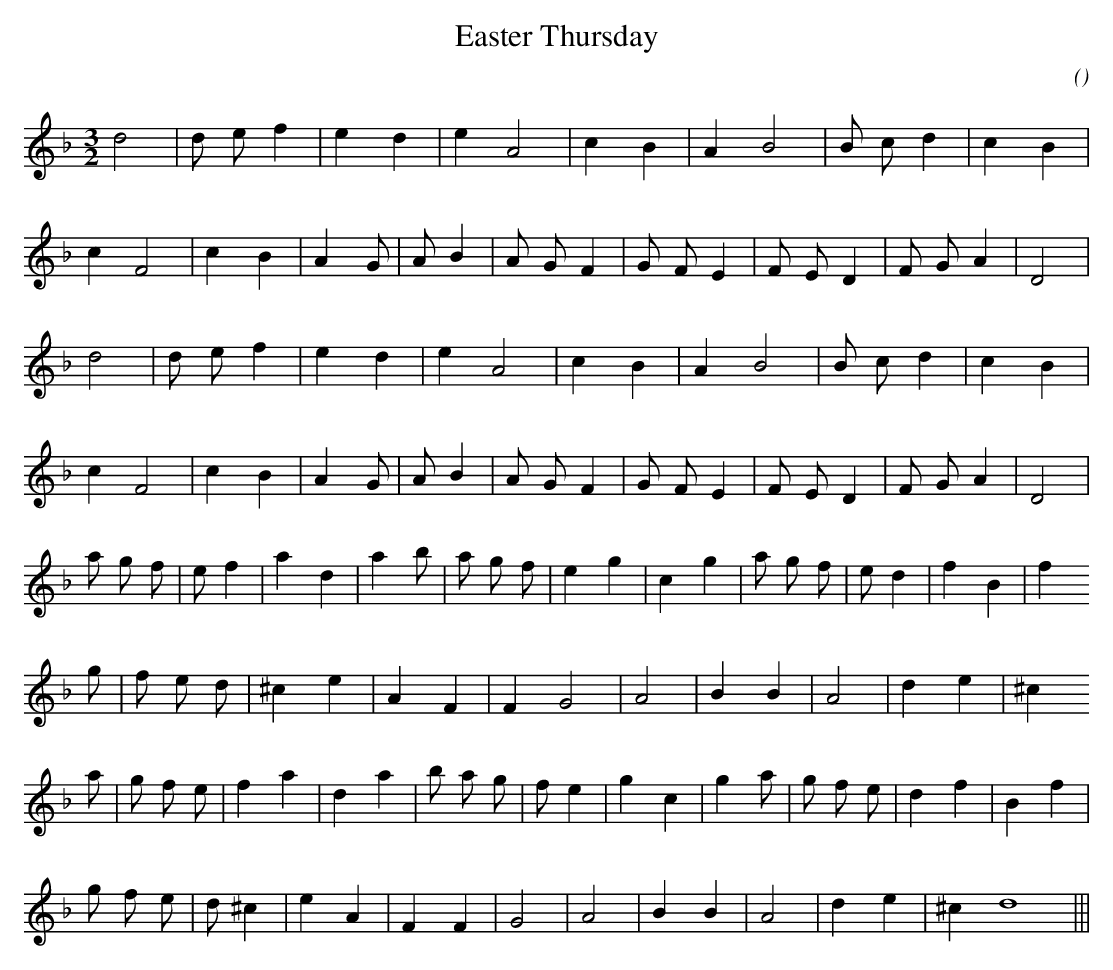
X:1
T: Easter Thursday
C:
O:
M:3/2
K:Dm
K:Dm
M:3/2
L:1/16
d8 |d2 e2 f4 |e4 d4 |e4 A8 |c4 B4 |A4 B8 |B2 c2 d4 |c4 B4 |
c4 F8 |c4 B4 |A4 G2 |A2 B4 |A2 G2 F4 |G2 F2 E4 |F2 E2 D4 |F2 G2 A4 |D8 |
d8 |d2 e2 f4 |e4 d4 |e4 A8 |c4 B4 |A4 B8 |B2 c2 d4 |c4 B4 |
c4 F8 |c4 B4 |A4 G2 |A2 B4 |A2 G2 F4 |G2 F2 E4 |F2 E2 D4 |F2 G2 A4 |D8 |
a2 g2 f2 |e2 f4 |a4 d4 |a4 b2 |a2 g2 f2 |e4 g4 |c4 g4 |a2 g2 f2 |e2 d4 |f4 B4 |f4
g2 |f2 e2 d2 |^c4 e4 |A4 F4|F4 G8 |A8 |B4B4 |A8 |d4 e4 |^c4
a2 |g2 f2 e2 |f4 a4 |d4 a4 |b2 a2 g2 |f2 e4 |g4 c4 |g4 a2 |g2 f2 e2 |d4 f4 |B4 f4 |
g2 f2 e2 |d2 ^c4 |e4 A4 |F4F4 |G8 |A8 |B4B4 |A8 |d4 e4 |^c4 d16 |||
